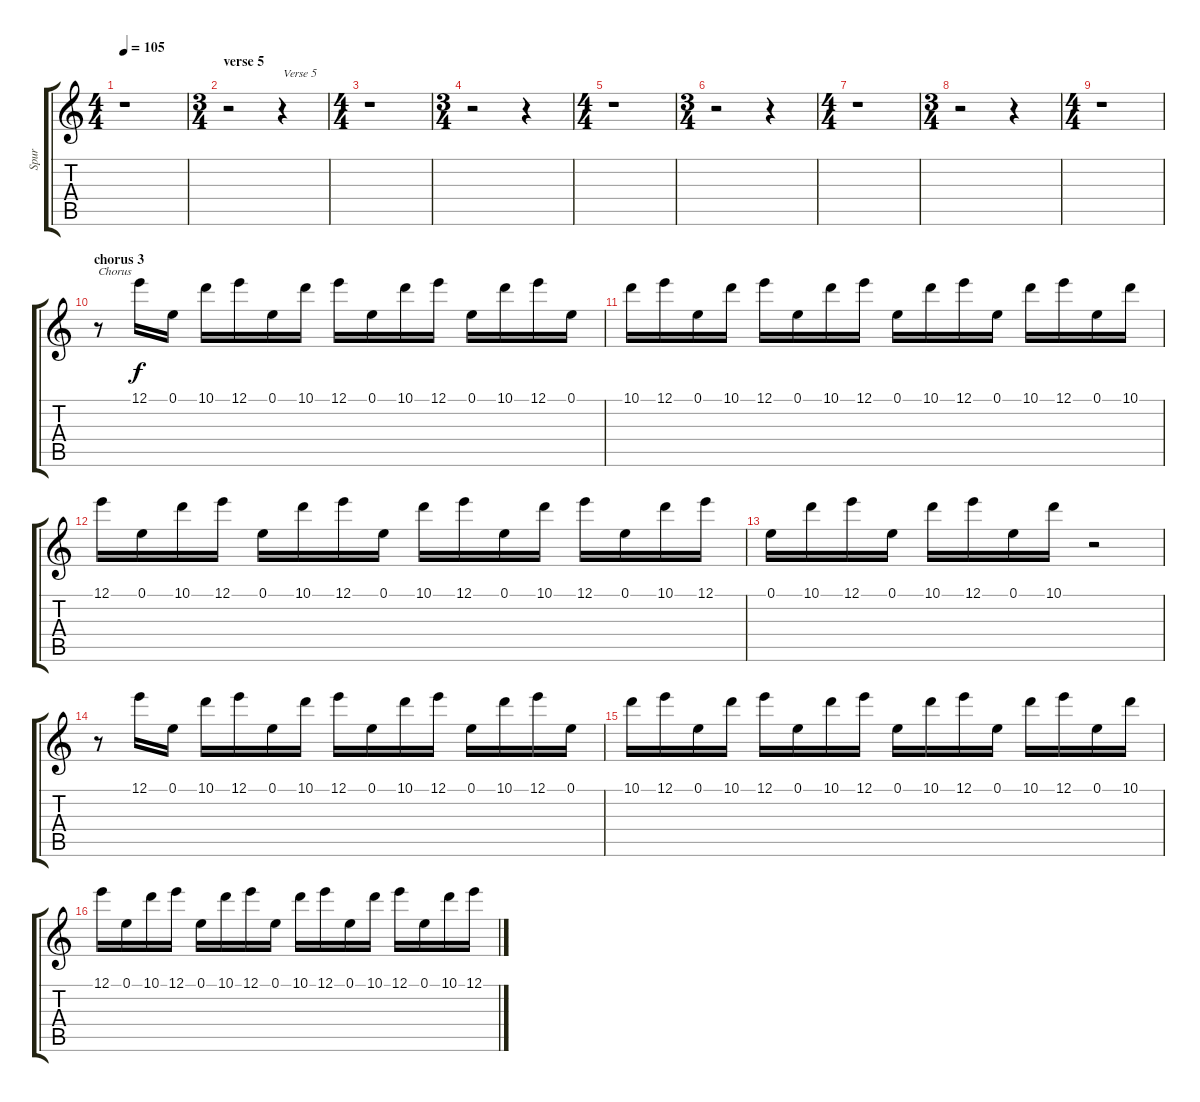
\track ("Spur" "Spur") {instrument distortionguitar}
\staff {score tabs}
\tuning (E4 B3 G3 D3 A2 E2) {hide}
\ts (4 4)
\tempo 105
\clef g2
\ks c
r.1{dy f} |
\ts (3 4)
\section ("" "verse 5")
r.2 r.4{txt "Verse 5"} |
\ts (4 4)
r.1 |
\ts (3 4)
r.2 r.4 |
\ts (4 4)
r.1 |
\ts (3 4)
r.2 r.4 |
\ts (4 4)
r.1 |
\ts (3 4)
r.2 r.4 |
\ts (4 4)
r.1 |
\section ("" "chorus 3")
r.8{txt "Chorus"} 12.1.16 0.1.16 10.1.16 12.1.16 0.1.16 10.1.16 12.1.16 0.1.16 10.1.16 12.1.16 0.1.16 10.1.16 12.1.16 0.1.16 |
10.1.16 12.1.16 0.1.16 10.1.16 12.1.16 0.1.16 10.1.16 12.1.16 0.1.16 10.1.16 12.1.16 0.1.16 10.1.16 12.1.16 0.1.16 10.1.16 |
12.1.16 0.1.16 10.1.16 12.1.16 0.1.16 10.1.16 12.1.16 0.1.16 10.1.16 12.1.16 0.1.16 10.1.16 12.1.16 0.1.16 10.1.16 12.1.16 |
0.1.16 10.1.16 12.1.16 0.1.16 10.1.16 12.1.16 0.1.16 10.1.16 r.2 |
r.8 12.1.16 0.1.16 10.1.16 12.1.16 0.1.16 10.1.16 12.1.16 0.1.16 10.1.16 12.1.16 0.1.16 10.1.16 12.1.16 0.1.16 |
10.1.16 12.1.16 0.1.16 10.1.16 12.1.16 0.1.16 10.1.16 12.1.16 0.1.16 10.1.16 12.1.16 0.1.16 10.1.16 12.1.16 0.1.16 10.1.16 |
12.1.16 0.1.16 10.1.16 12.1.16 0.1.16 10.1.16 12.1.16 0.1.16 10.1.16 12.1.16 0.1.16 10.1.16 12.1.16 0.1.16 10.1.16 12.1.16
